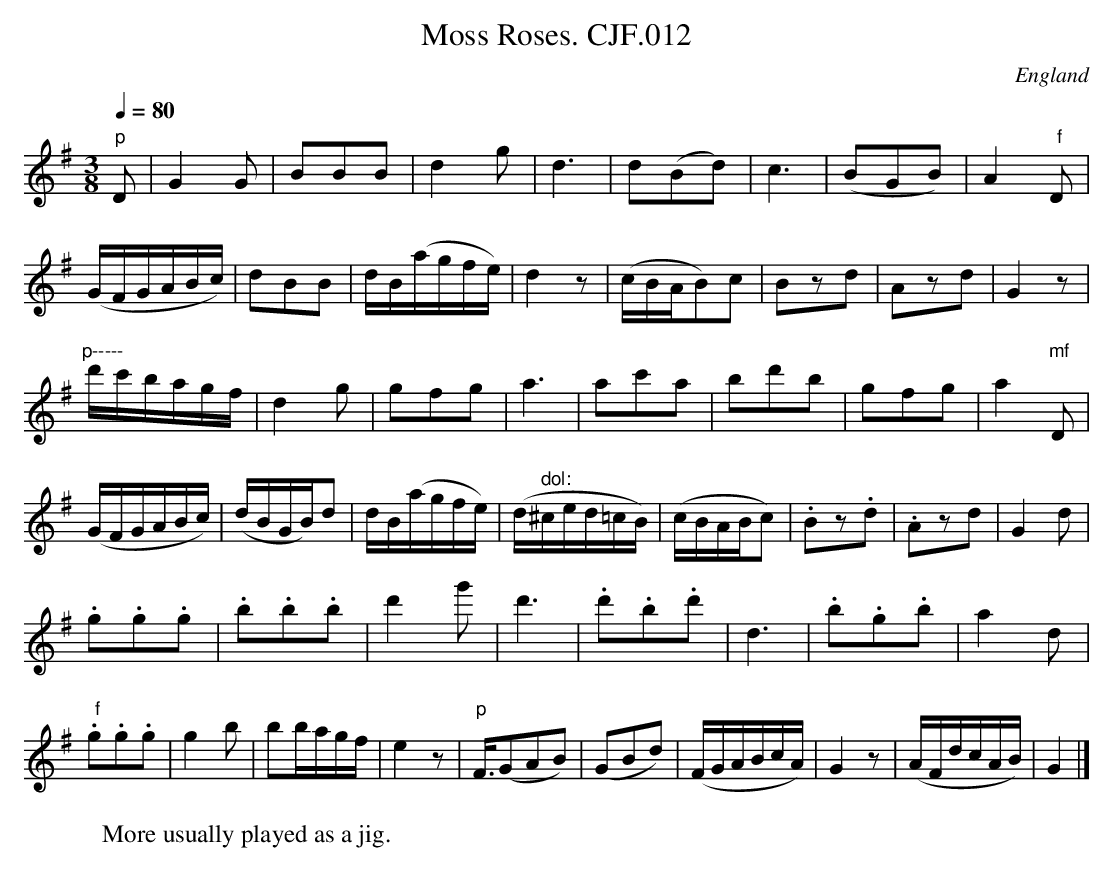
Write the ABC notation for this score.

X:1
T:Moss Roses. CJF.012
L:1/8
M:3/8
O:England
Q:1/4=80
K:G
"p"D|\
G2G|BBB|d2g|">"d3|d(Bd)|c3|(BGB)|A2" f"D|!
(G/F/G/A/B/c/)|dBB|d/B/(a/g/f/e/)|d2z|\
(c/B/A/B)c|Bz">"d|Az">"d|G2z|!
"p-----"d'/c'/b/a/g/f/|\
d2g|gfg|a3|ac'a|bd'b|gfg|a2"mf"D|!
(G/F/G/A/B/c/)|(d/B/G/B/)d|d/B/(a/g/f/e/)|\
(d/" dol:"^c/e/d/=c/B/)|(c/B/A/B/c)|.Bz.d|.Azd|G2d|!
.g.g.g|.b.b.b|d'2g'|">"d'3|.d'.b.d'|">"d3|.b.g.b|a2d|!
" f".g.g.g|g2b|bb/a/g/f/|e2z|"p"F3/4(GAB)|\
(GBd)|(F/G/A/B/c/A/)|G2z|(A/F/">"d/c/A/B/)|G2|]
W:More usually played as a jig.
